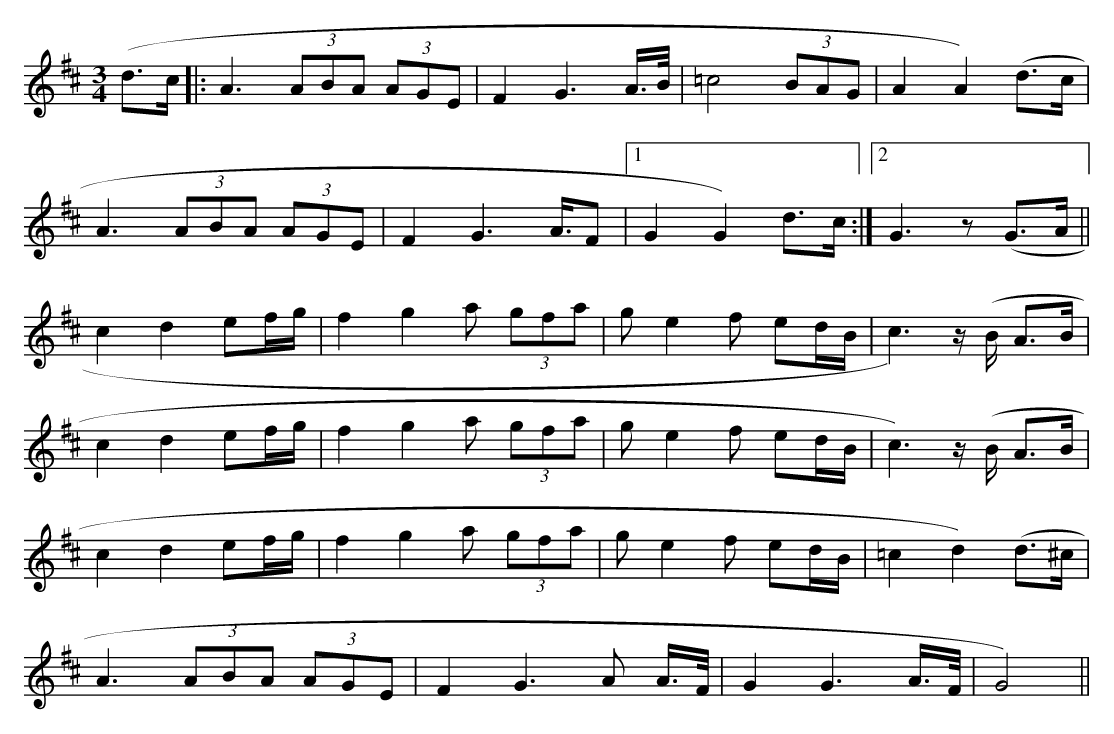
X:1
M:3/4
K:D
(d>c|:A3 (3ABA (3AGE|F2 G3 A/>B/2|=c4 (3BAG|A2 A2) (d>c|
A3 (3ABA (3AGE|F2 G3 A/>F2|1 G2 G2) d>c:|2 G3 z (G>A||
c2 d2 ef/g/|f2 g2 a (3gfa|g e2 f ed/B/|c3) z/ (B/ A>B|
c2 d2 ef/g/|f2 g2 a (3gfa|g e2 f ed/B/|c3) z/ (B/ A>B|
c2 d2 ef/g/|f2 g2 a (3gfa|g e2 f ed/B/|=c2 d2) (d>^c|
A3 (3ABA (3AGE|F2 G3 A A/>F/|G2 G3 A/>F/|G4)||
